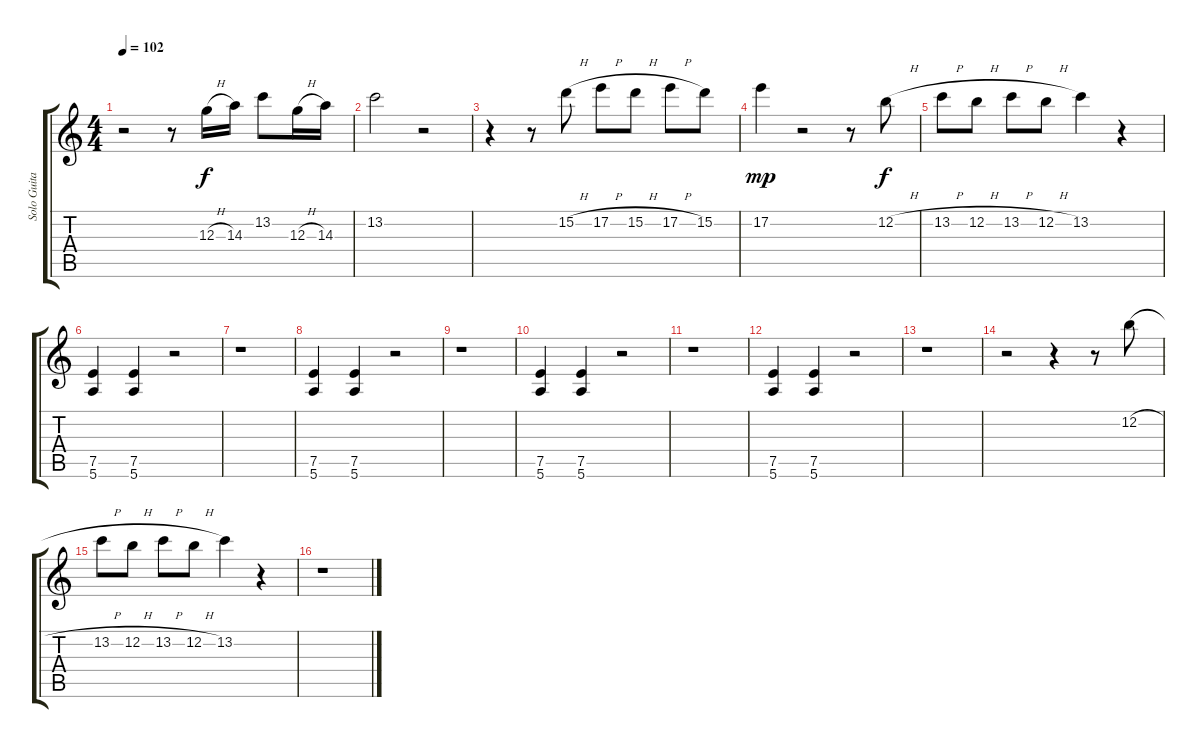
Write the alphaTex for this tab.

\track ("Solo Guitar (electric)" "Solo Guita") {instrument distortionguitar}
\staff {score tabs}
\tuning (E4 B3 G3 D3 A2 E2) {hide}
\ts (4 4)
\tempo 102
\clef g2
\ks c
r.2{dy f} r.8 12.3{h}.16 14.3.16 13.2.8 12.3{h}.16 14.3.16 |
13.2.2 r.2 |
r.4 r.8 15.2{h}.8 17.2{h}.8 15.2{h}.8 17.2{h}.8 15.2.8 |
17.2.4{dy mp} r.2 r.8 12.2{h}.8{dy f} |
13.2{h}.8 12.2{h}.8 13.2{h}.8 12.2{h}.8 13.2.4 r.4 |
(7.5 5.6).4 (7.5 5.6).4 r.2 |
r.1 |
(7.5 5.6).4 (7.5 5.6).4 r.2 |
r.1 |
(7.5 5.6).4 (7.5 5.6).4 r.2 |
r.1 |
(7.5 5.6).4 (7.5 5.6).4 r.2 |
r.1 |
r.2 r.4 r.8 12.2{h}.8 |
13.2{h}.8 12.2{h}.8 13.2{h}.8 12.2{h}.8 13.2.4 r.4 |
r.1
